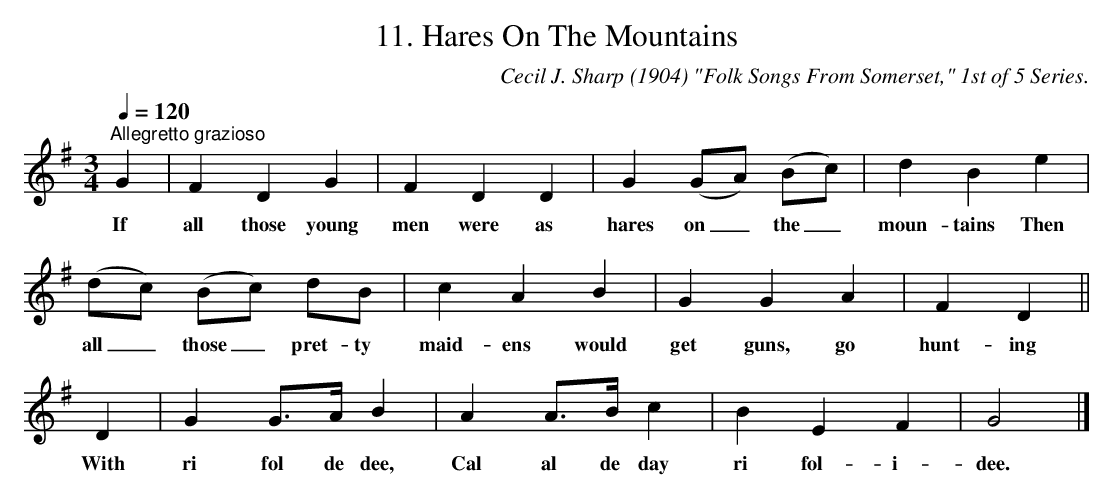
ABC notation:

X:1
T:11. Hares On The Mountains
C:Cecil J. Sharp (1904) "Folk Songs From Somerset," 1st of 5 Series.
L:1/4
Q:1/4=120
M:3/4
K:G
"^Allegretto grazioso" G | F D G | F D D | G (G/A/) (B/c/) | d B e |$ (d/c/) (B/c/) d/B/ | c A B |
w: If|all those young|men were as|hares on _ the _|moun- tains Then|all _ those _ pret- ty|maid- ens would|
G G A | F D ||$ D | G G/>A/ B | A A/>B/ c | B E F | G2 |]
w: get guns, go|hunt- ing|With|ri fol de dee,|Cal al de day|ri fol- i-|dee.|
